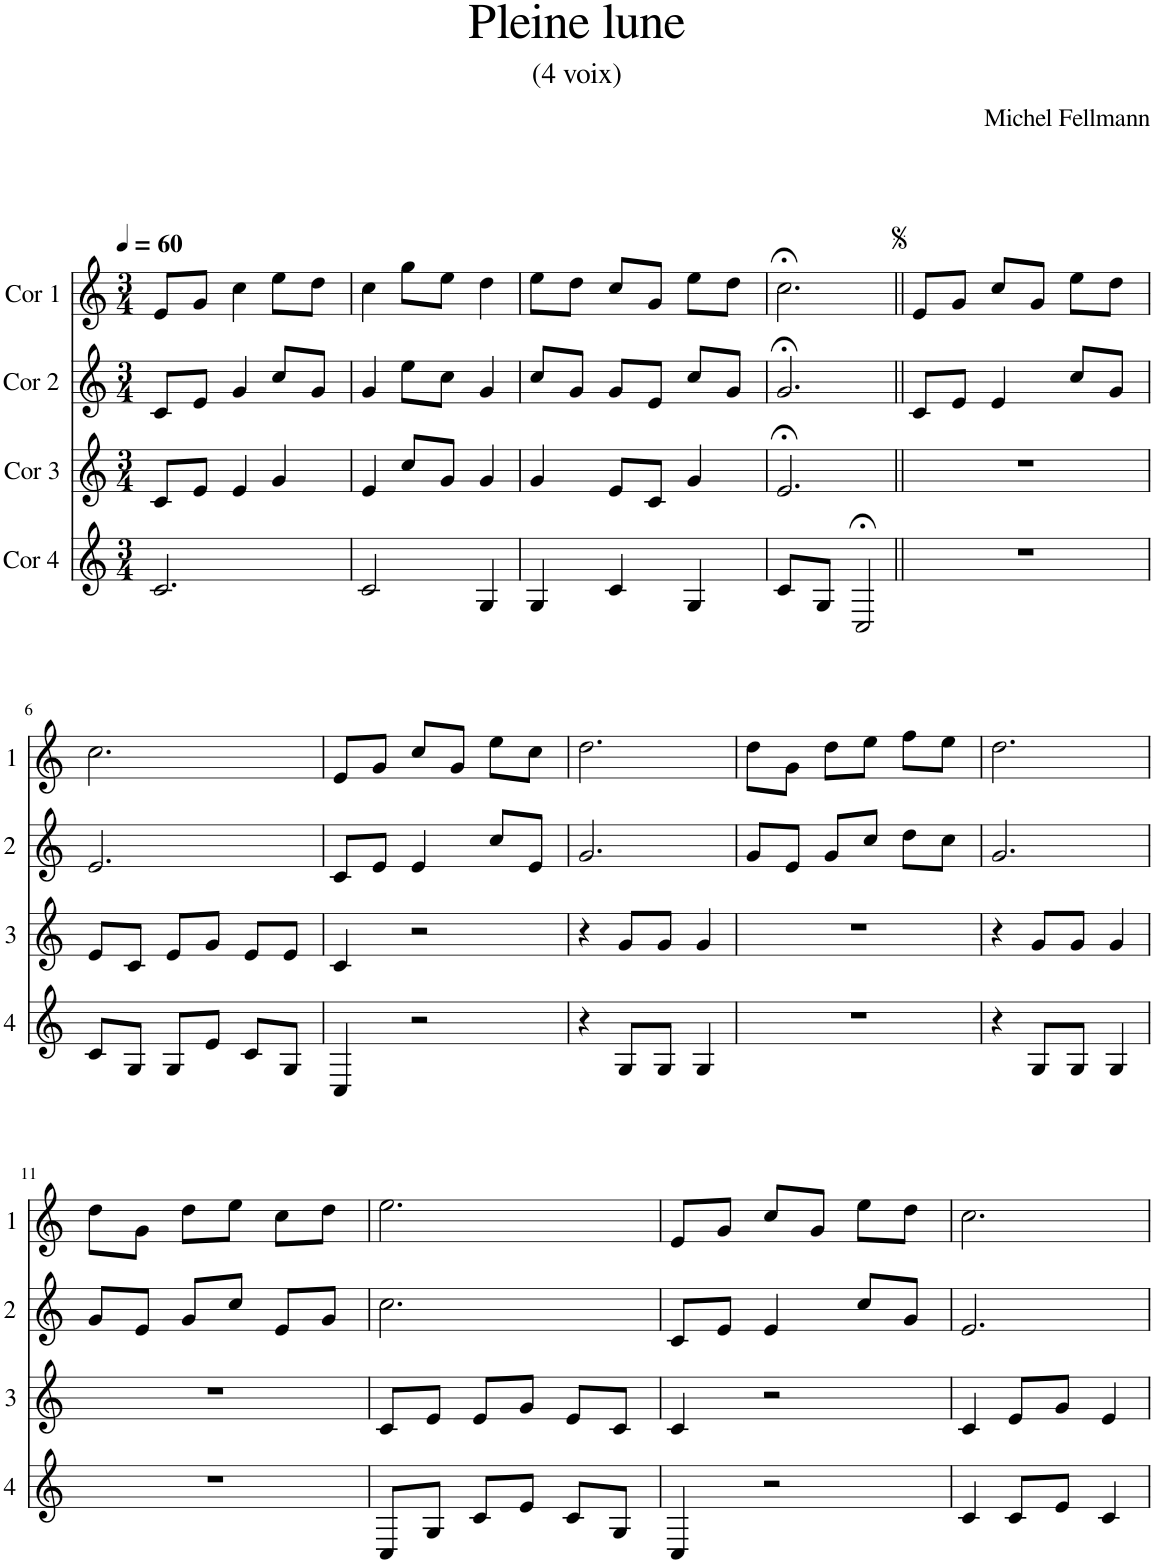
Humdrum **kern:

**kern	**kern	**kern	**kern
*part4	*part3	*part2	*part1
*staff4	*staff3	*staff2	*staff1
*I"Cor 4	*I"Cor 3	*I"Cor 2	*I"Cor 1
*clefG2	*clefG2	*clefG2	*clefG2
*Trd4c7	*Trd4c7	*Trd4c7	*Trd4c7
*k[]	*k[]	*k[]	*k[]
*M3/4	*M3/4	*M3/4	*M3/4
*MM60	*MM60	*MM60	*MM60
=1	=1	=1	=1
2.c/	8c/L	8c/L	8e/L
.	8e/J	8e/J	8g/J
.	4e/	4g/	4cc\
.	4g/	8cc/L	8ee\L
.	.	8g/J	8dd\J
=2	=2	=2	=2
2c/	4e/	4g/	4cc\
.	8cc/L	8ee\L	8gg\L
.	8g/J	8cc\J	8ee\J
4G/	4g/	4g/	4dd\
=3	=3	=3	=3
4G/	4g/	8cc/L	8ee\L
.	.	8g/J	8dd\J
4c/	8e/L	8g/L	8cc/L
.	8c/J	8e/J	8g/J
4G/	4g/	8cc/L	8ee\L
.	.	8g/J	8dd\J
=4	=4	=4	=4
8c/L	2.e;</	2.g;</	2.cc;<\
8G/J	.	.	.
2C;</	.	.	.
=5||	=5||	=5||	=5||
2.r	2.r	8c/L	8e/L
.	.	8e/J	8g/J
.	.	4e/	8cc/L
.	.	.	8g/J
.	.	8cc/L	8ee\L
.	.	8g/J	8dd\J
!!LO:LB:g=z
=6	=6	=6	=6
8c/L	8e/L	2.e/	2.cc\
8G/J	8c/J	.	.
8G/L	8e/L	.	.
8e/J	8g/J	.	.
8c/L	8e/L	.	.
8G/J	8e/J	.	.
=7	=7	=7	=7
4C/	4c/	8c/L	8e/L
.	.	8e/J	8g/J
2r	2r	4e/	8cc/L
.	.	.	8g/J
.	.	8cc/L	8ee\L
.	.	8e/J	8cc\J
=8	=8	=8	=8
4r	4r	2.g/	2.dd\
8G/L	8g/L	.	.
8G/J	8g/J	.	.
4G/	4g/	.	.
=9	=9	=9	=9
2.r	2.r	8g/L	8dd\L
.	.	8e/J	8g\J
.	.	8g/L	8dd\L
.	.	8cc/J	8ee\J
.	.	8dd\L	8ff\L
.	.	8cc\J	8ee\J
=10	=10	=10	=10
4r	4r	2.g/	2.dd\
8G/L	8g/L	.	.
8G/J	8g/J	.	.
4G/	4g/	.	.
!!LO:LB:g=z
=11	=11	=11	=11
2.r	2.r	8g/L	8dd\L
.	.	8e/J	8g\J
.	.	8g/L	8dd\L
.	.	8cc/J	8ee\J
.	.	8e/L	8cc\L
.	.	8g/J	8dd\J
=12	=12	=12	=12
8C/L	8c/L	2.cc\	2.ee\
8G/J	8e/J	.	.
8c/L	8e/L	.	.
8e/J	8g/J	.	.
8c/L	8e/L	.	.
8G/J	8c/J	.	.
=13	=13	=13	=13
4C/	4c/	8c/L	8e/L
.	.	8e/J	8g/J
2r	2r	4e/	8cc/L
.	.	.	8g/J
.	.	8cc/L	8ee\L
.	.	8g/J	8dd\J
=14	=14	=14	=14
4c/	4c/	2.e/	2.cc\
8c/L	8e/L	.	.
8e/J	8g/J	.	.
4c/	4e/	.	.
=	=	=	=
*-	*-	*-	*-
